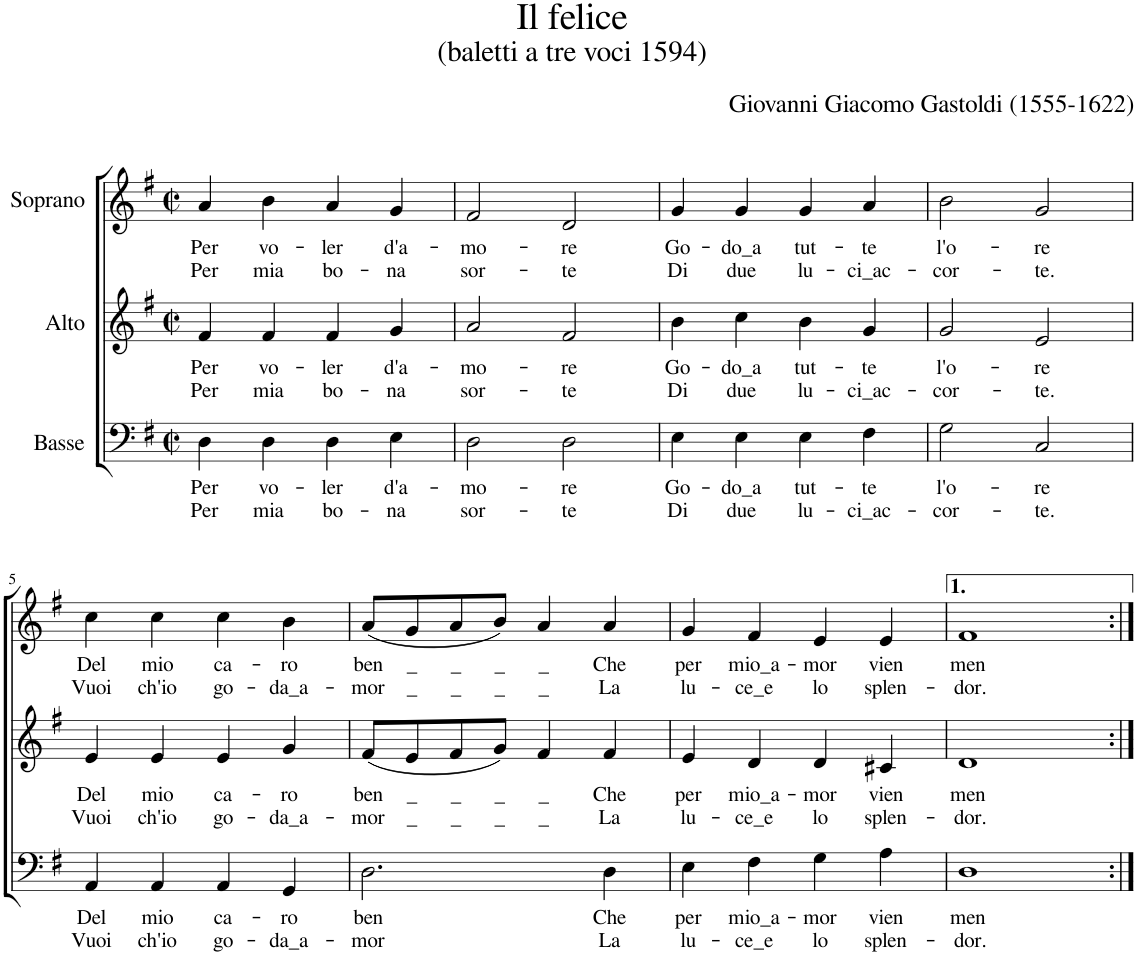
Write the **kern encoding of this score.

**kern	**text	**text	**kern	**text	**text	**kern	**text	**text
*part3	*part3	*part3	*part2	*part2	*part2	*part1	*part1	*part1
*staff3	*staff3	*staff3	*staff2	*staff2	*staff2	*staff1	*staff1	*staff1
*I"Basse	*	*	*I"Alto	*	*	*I"Soprano	*	*
*clefF4	*	*	*clefG2	*	*	*clefG2	*	*
*k[f#]	*	*	*k[f#]	*	*	*k[f#]	*	*
*M4/4	*	*	*M4/4	*	*	*M4/4	*	*
*met(c|)	*	*	*met(c|)	*	*	*met(c|)	*	*
=1	=1	=1	=1	=1	=1	=1	=1	=1
!	!LO:LY:b	!LO:LY:b	!	!LO:LY:b	!LO:LY:b	!	!LO:LY:b	!LO:LY:b
4D\	Per	Per	4f#/	Per	Per	4a/	Per	Per
!	!LO:LY:b	!LO:LY:b	!	!LO:LY:b	!LO:LY:b	!	!LO:LY:b	!LO:LY:b
4D\	vo-	mia	4f#/	vo-	mia	4b\	vo-	mia
!	!LO:LY:b	!LO:LY:b	!	!LO:LY:b	!LO:LY:b	!	!LO:LY:b	!LO:LY:b
4D\	-ler	bo-	4f#/	-ler	bo-	4a/	-ler	bo-
!	!LO:LY:b	!LO:LY:b	!	!LO:LY:b	!LO:LY:b	!	!LO:LY:b	!LO:LY:b
4E\	d'a-	-na	4g/	d'a-	-na	4g/	d'a-	-na
=2	=2	=2	=2	=2	=2	=2	=2	=2
!	!LO:LY:b	!LO:LY:b	!	!LO:LY:b	!LO:LY:b	!	!LO:LY:b	!LO:LY:b
2D\	-mo-	sor-	2a/	-mo-	sor-	2f#/	-mo-	sor-
!	!LO:LY:b	!LO:LY:b	!	!LO:LY:b	!LO:LY:b	!	!LO:LY:b	!LO:LY:b
2D\	-re	-te	2f#/	-re	-te	2d/	-re	-te
=3	=3	=3	=3	=3	=3	=3	=3	=3
!	!LO:LY:b	!LO:LY:b	!	!LO:LY:b	!LO:LY:b	!	!LO:LY:b	!LO:LY:b
4E\	Go-	Di	4b\	Go-	Di	4g/	Go-	Di
!	!LO:LY:b	!LO:LY:b	!	!LO:LY:b	!LO:LY:b	!	!LO:LY:b	!LO:LY:b
4E\	-do_a	due	4cc\	-do_a	due	4g/	-do_a	due
!	!LO:LY:b	!LO:LY:b	!	!LO:LY:b	!LO:LY:b	!	!LO:LY:b	!LO:LY:b
4E\	tut-	lu-	4b\	tut-	lu-	4g/	tut-	lu-
!	!LO:LY:b	!LO:LY:b	!	!LO:LY:b	!LO:LY:b	!	!LO:LY:b	!LO:LY:b
4F#\	-te	-ci_ac-	4g/	-te	-ci_ac-	4a/	-te	-ci_ac-
=4	=4	=4	=4	=4	=4	=4	=4	=4
!	!LO:LY:b	!LO:LY:b	!	!LO:LY:b	!LO:LY:b	!	!LO:LY:b	!LO:LY:b
2G\	l'o-	-cor-	2g/	l'o-	-cor-	2b\	l'o-	-cor-
!	!LO:LY:b	!LO:LY:b	!	!LO:LY:b	!LO:LY:b	!	!LO:LY:b	!LO:LY:b
2C/	-re	-te.	2e/	-re	-te.	2g/	-re	-te.
!!LO:LB:g=z
=5	=5	=5	=5	=5	=5	=5	=5	=5
!	!LO:LY:b	!LO:LY:b	!	!LO:LY:b	!LO:LY:b	!	!LO:LY:b	!LO:LY:b
4AA/	Del	Vuoi	4e/	Del	Vuoi	4cc\	Del	Vuoi
!	!LO:LY:b	!LO:LY:b	!	!LO:LY:b	!LO:LY:b	!	!LO:LY:b	!LO:LY:b
4AA/	mio	ch'io	4e/	mio	ch'io	4cc\	mio	ch'io
!	!LO:LY:b	!LO:LY:b	!	!LO:LY:b	!LO:LY:b	!	!LO:LY:b	!LO:LY:b
4AA/	ca-	go-	4e/	ca-	go-	4cc\	ca-	go-
!	!LO:LY:b	!LO:LY:b	!	!LO:LY:b	!LO:LY:b	!	!LO:LY:b	!LO:LY:b
4GG/	-ro	-da_a-	4g/	-ro	-da_a-	4b\	-ro	-da_a-
=6	=6	=6	=6	=6	=6	=6	=6	=6
!	!LO:LY:b	!LO:LY:b	!	!LO:LY:b	!LO:LY:b	!	!LO:LY:b	!LO:LY:b
2.D\	ben	-mor	(8f#/L	ben	-mor	(8a/L	ben	-mor
!	!	!	!	!LO:LY:b	!LO:LY:b	!	!LO:LY:b	!LO:LY:b
.	.	.	8e/	_	_	8g/	_	_
!	!	!	!	!LO:LY:b	!LO:LY:b	!	!LO:LY:b	!LO:LY:b
.	.	.	8f#/	_	_	8a/	_	_
!	!	!	!	!LO:LY:b	!LO:LY:b	!	!LO:LY:b	!LO:LY:b
.	.	.	8g/J)	_	_	8b/J)	_	_
!	!	!	!	!LO:LY:b	!LO:LY:b	!	!LO:LY:b	!LO:LY:b
.	.	.	4f#/	_	_	4a/	_	_
!	!LO:LY:b	!LO:LY:b	!	!LO:LY:b	!LO:LY:b	!	!LO:LY:b	!LO:LY:b
4D\	Che	La	4f#/	Che	La	4a/	Che	La
=7	=7	=7	=7	=7	=7	=7	=7	=7
!	!LO:LY:b	!LO:LY:b	!	!LO:LY:b	!LO:LY:b	!	!LO:LY:b	!LO:LY:b
4E\	per	lu-	4e/	per	lu-	4g/	per	lu-
!	!LO:LY:b	!LO:LY:b	!	!LO:LY:b	!LO:LY:b	!	!LO:LY:b	!LO:LY:b
4F#\	mio_a-	-ce_e	4d/	mio_a-	-ce_e	4f#/	mio_a-	-ce_e
!	!LO:LY:b	!LO:LY:b	!	!LO:LY:b	!LO:LY:b	!	!LO:LY:b	!LO:LY:b
4G\	-mor	lo	4d/	-mor	lo	4e/	-mor	lo
!	!LO:LY:b	!LO:LY:b	!	!LO:LY:b	!LO:LY:b	!	!LO:LY:b	!LO:LY:b
4A\	vien	splen-	4c#X/	vien	splen-	4e/	vien	splen-
=8	=8	=8	=8	=8	=8	=8	=8	=8
!	!LO:LY:b	!LO:LY:b	!	!LO:LY:b	!LO:LY:b	!	!LO:LY:b	!LO:LY:b
1D	men	-dor.	1d	men	-dor.	1f#	men	-dor.
=:|!	=:|!	=:|!	=:|!	=:|!	=:|!	=:|!	=:|!	=:|!
*-	*-	*-	*-	*-	*-	*-	*-	*-
